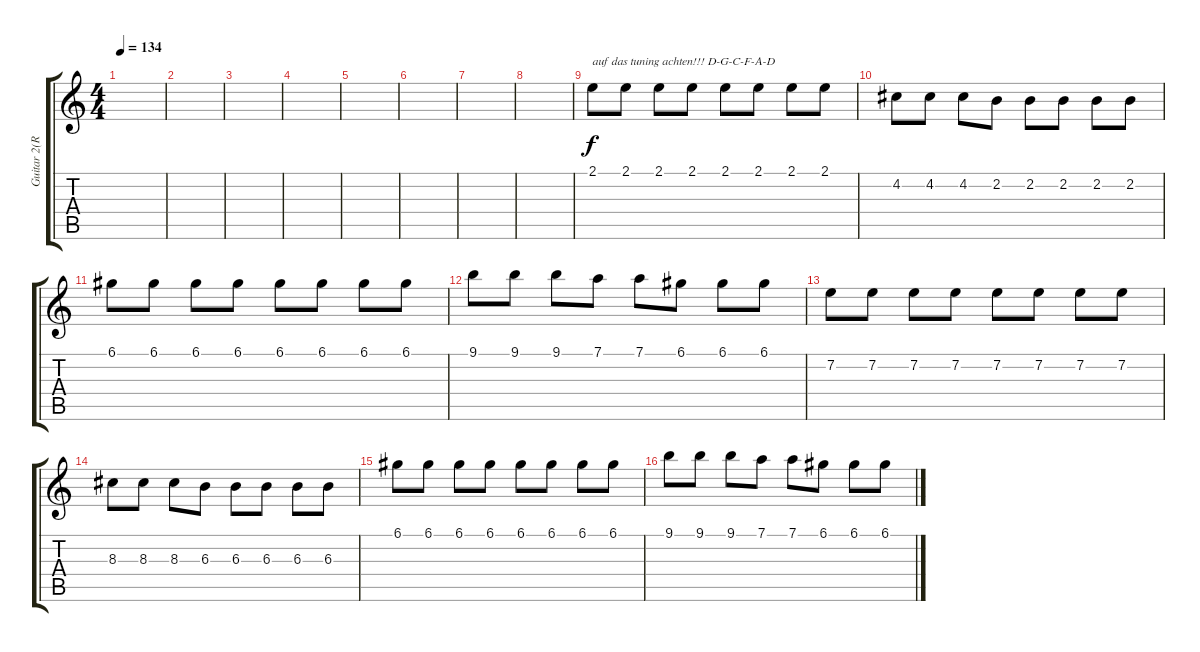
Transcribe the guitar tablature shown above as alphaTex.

\track ("Guitar 2(Rainer)" "Guitar 2(R") {instrument distortionguitar}
\staff {score tabs}
\tuning (D4 A3 F3 C3 G2 D2) {hide}
\ts (4 4)
\tempo 134
\clef g2
\ks c
|
|
|
|
|
|
|
|
2.1.8{txt "auf das tuning achten!!! D-G-C-F-A-D"} 2.1.8 2.1.8 2.1.8 2.1.8 2.1.8 2.1.8 2.1.8 |
4.2.8 4.2.8 4.2.8 2.2.8 2.2.8 2.2.8 2.2.8 2.2.8 |
6.1.8 6.1.8 6.1.8 6.1.8 6.1.8 6.1.8 6.1.8 6.1.8 |
9.1.8 9.1.8 9.1.8 7.1.8 7.1.8 6.1.8 6.1.8 6.1.8 |
7.2.8 7.2.8 7.2.8 7.2.8 7.2.8 7.2.8 7.2.8 7.2.8 |
8.3.8 8.3.8 8.3.8 6.3.8 6.3.8 6.3.8 6.3.8 6.3.8 |
6.1.8 6.1.8 6.1.8 6.1.8 6.1.8 6.1.8 6.1.8 6.1.8 |
9.1.8 9.1.8 9.1.8 7.1.8 7.1.8 6.1.8 6.1.8 6.1.8
